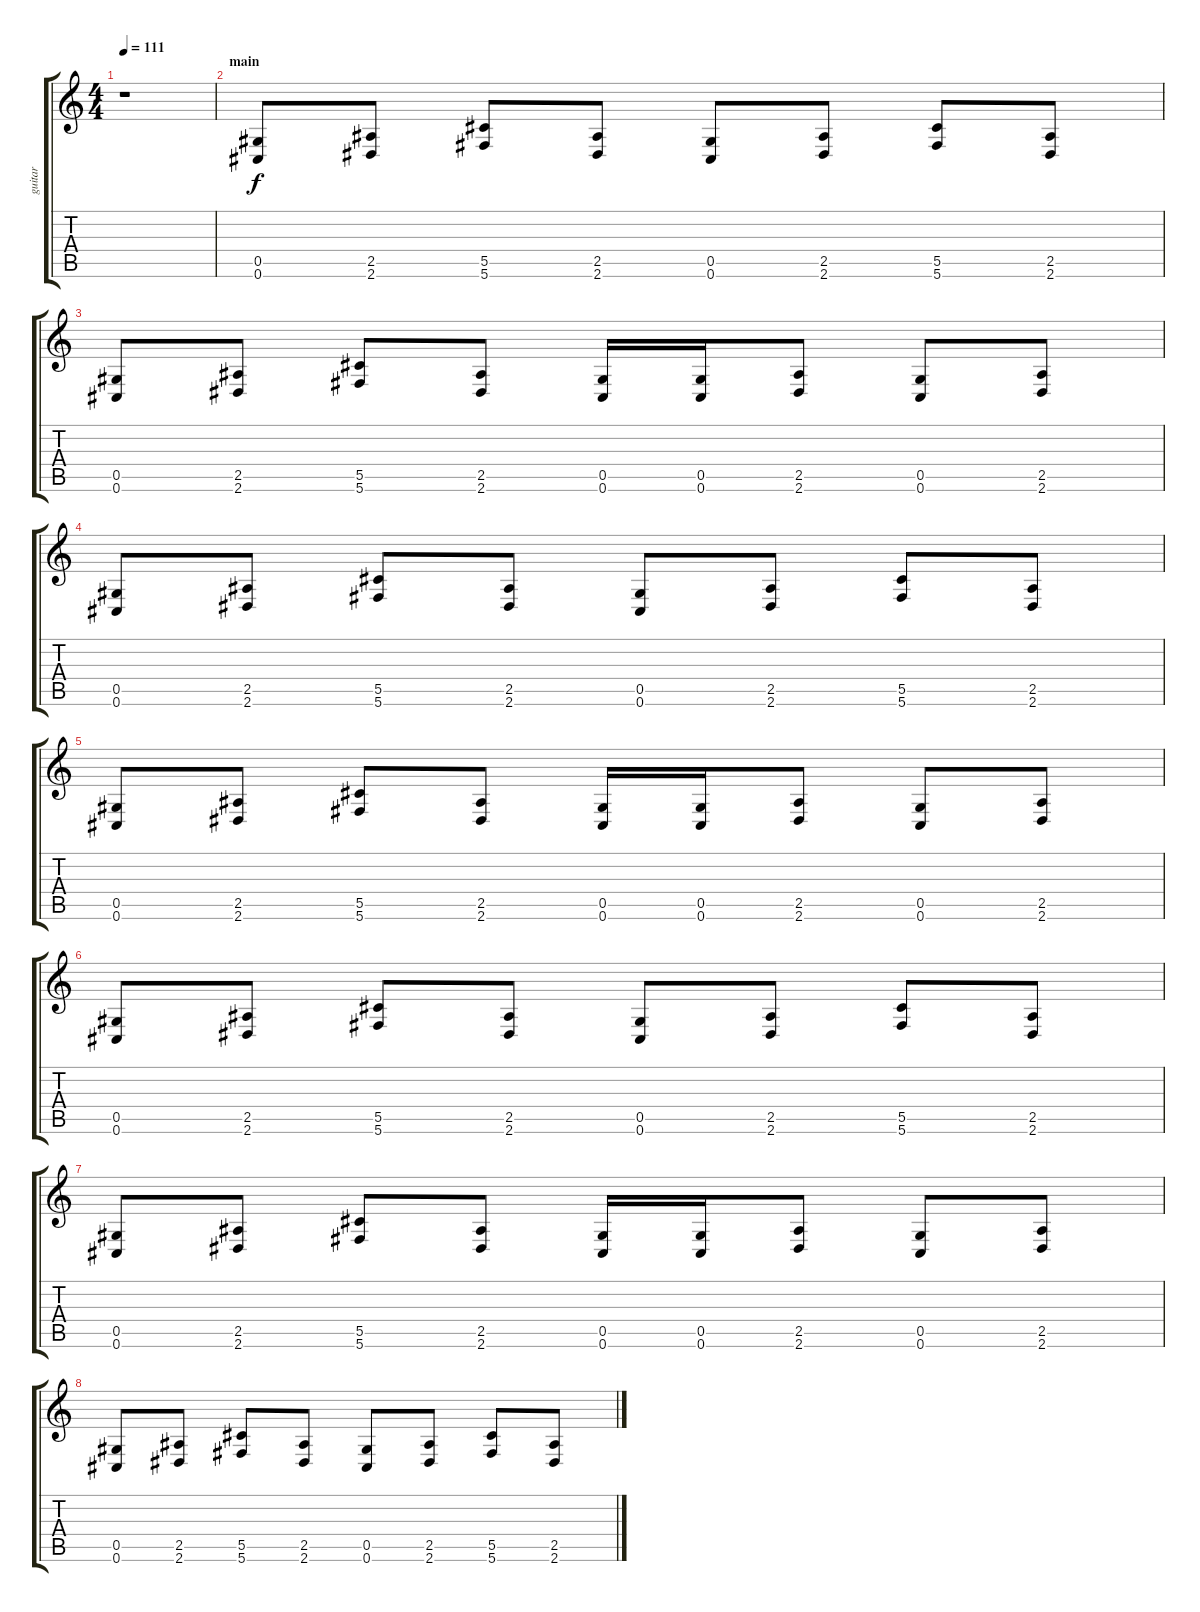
\track ("guitar" "guitar") {instrument distortionguitar}
\staff {score tabs}
\tuning (Eb4 Bb3 Gb3 Db3 Ab2 Db2) {hide}
\ts (4 4)
\tempo 111
\clef g2
\ks c
r.1{dy f} |
\section ("" "main")
(0.5 0.6).8 (2.5 2.6).8 (5.5 5.6).8 (2.5 2.6).8 (0.5 0.6).8 (2.5 2.6).8 (5.5 5.6).8 (2.5 2.6).8 |
(0.5 0.6).8 (2.5 2.6).8 (5.5 5.6).8 (2.5 2.6).8 (0.5 0.6).16 (0.5 0.6).16 (2.5 2.6).8 (0.5 0.6).8 (2.5 2.6).8 |
(0.5 0.6).8 (2.5 2.6).8 (5.5 5.6).8 (2.5 2.6).8 (0.5 0.6).8 (2.5 2.6).8 (5.5 5.6).8 (2.5 2.6).8 |
(0.5 0.6).8 (2.5 2.6).8 (5.5 5.6).8 (2.5 2.6).8 (0.5 0.6).16 (0.5 0.6).16 (2.5 2.6).8 (0.5 0.6).8 (2.5 2.6).8 |
(0.5 0.6).8 (2.5 2.6).8 (5.5 5.6).8 (2.5 2.6).8 (0.5 0.6).8 (2.5 2.6).8 (5.5 5.6).8 (2.5 2.6).8 |
(0.5 0.6).8 (2.5 2.6).8 (5.5 5.6).8 (2.5 2.6).8 (0.5 0.6).16 (0.5 0.6).16 (2.5 2.6).8 (0.5 0.6).8 (2.5 2.6).8 |
(0.5 0.6).8 (2.5 2.6).8 (5.5 5.6).8 (2.5 2.6).8 (0.5 0.6).8 (2.5 2.6).8 (5.5 5.6).8 (2.5 2.6).8
